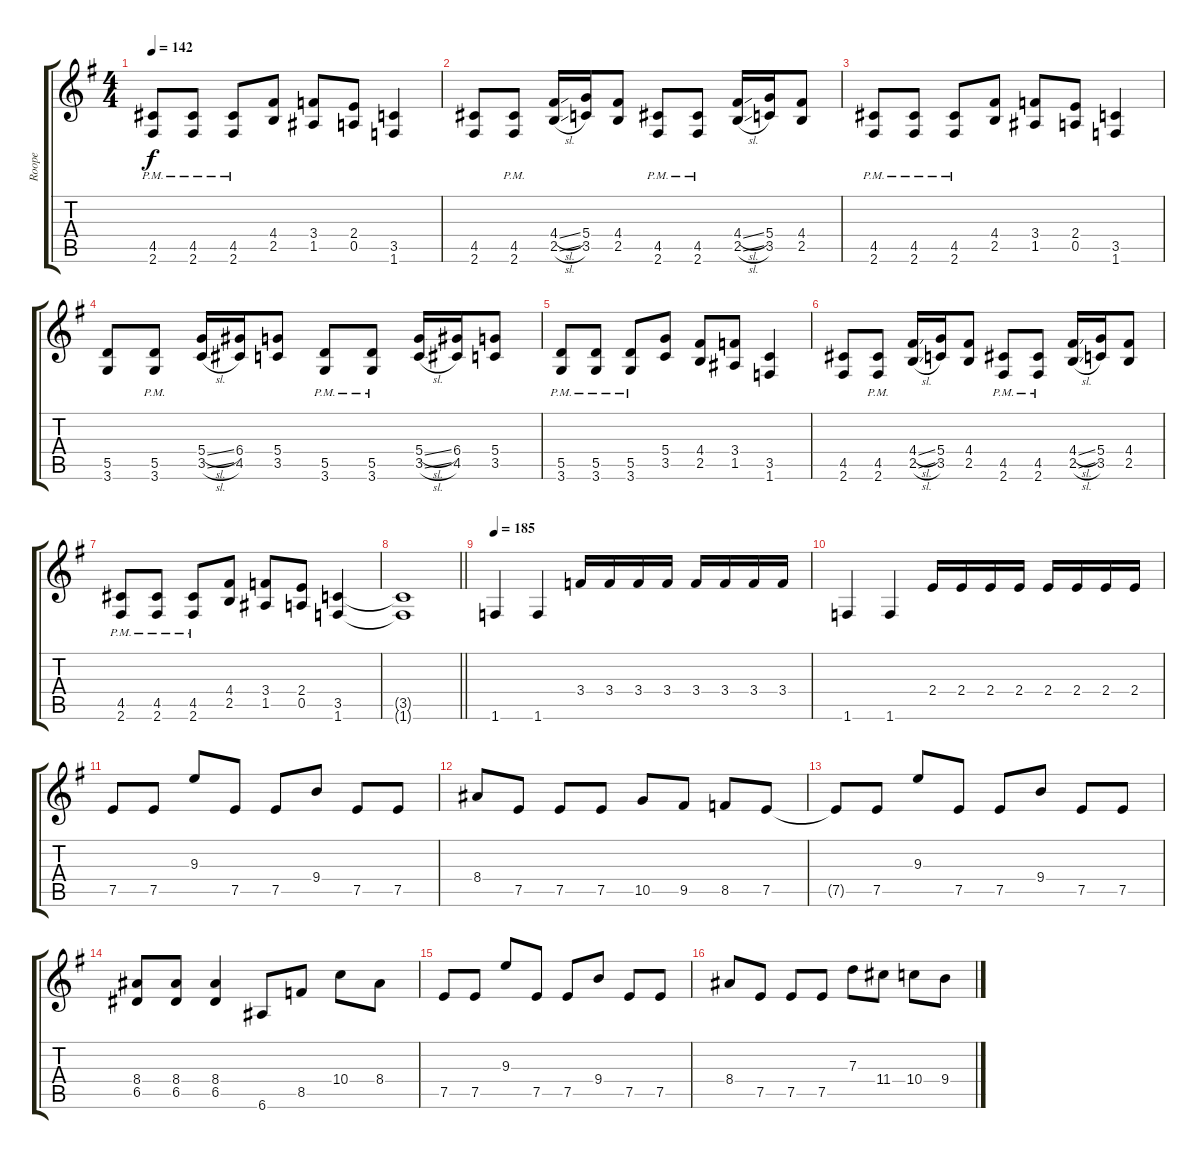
\track ("Roope" "Roope") {instrument distortionguitar}
\staff {score tabs}
\tuning (E4 B3 G3 D3 A2 E2) {hide}
\ts (4 4)
\tempo 142
\clef g2
\ks g
(4.5{pm} 2.6{pm}).8{dy f} (4.5{pm} 2.6{pm}).8 (4.5{pm} 2.6{pm}).8 (4.4 2.5).8 (3.4 1.5).8 (2.4 0.5).8 (3.5 1.6).4 |
(4.5 2.6).8 (4.5{pm} 2.6{pm}).8 (4.4{sl} 2.5{sl}).16 (5.4 3.5).16 (4.4 2.5).8 (4.5{pm} 2.6{pm}).8 (4.5{pm} 2.6{pm}).8 (4.4{sl} 2.5{sl}).16 (5.4 3.5).16 (4.4 2.5).8 |
(4.5{pm} 2.6{pm}).8 (4.5{pm} 2.6{pm}).8 (4.5{pm} 2.6{pm}).8 (4.4 2.5).8 (3.4 1.5).8 (2.4 0.5).8 (3.5 1.6).4 |
(5.5 3.6).8 (5.5{pm} 3.6{pm}).8 (5.4{sl} 3.5{sl}).16 (6.4 4.5).16 (5.4 3.5).8 (5.5{pm} 3.6{pm}).8 (5.5{pm} 3.6{pm}).8 (5.4{sl} 3.5{sl}).16 (6.4 4.5).16 (5.4 3.5).8 |
(5.5{pm} 3.6{pm}).8 (5.5{pm} 3.6{pm}).8 (5.5{pm} 3.6{pm}).8 (5.4 3.5).8 (4.4 2.5).8 (3.4 1.5).8 (3.5 1.6).4 |
(4.5 2.6).8 (4.5{pm} 2.6{pm}).8 (4.4{sl} 2.5{sl}).16 (5.4 3.5).16 (4.4 2.5).8 (4.5{pm} 2.6{pm}).8 (4.5{pm} 2.6{pm}).8 (4.4{sl} 2.5{sl}).16 (5.4 3.5).16 (4.4 2.5).8 |
(4.5{pm} 2.6{pm}).8 (4.5{pm} 2.6{pm}).8 (4.5{pm} 2.6{pm}).8 (4.4 2.5).8 (3.4 1.5).8 (2.4 0.5).8 (3.5 1.6).4 |
\barLineRight lightlight
(3.5{t} 1.6{t}).1 |
\tempo 185
1.6.4 1.6.4 3.4.16 3.4.16 3.4.16 3.4.16 3.4.16 3.4.16 3.4.16 3.4.16 |
1.6.4 1.6.4 2.4.16 2.4.16 2.4.16 2.4.16 2.4.16 2.4.16 2.4.16 2.4.16 |
7.5.8 7.5.8 9.3.8 7.5.8 7.5.8 9.4.8 7.5.8 7.5.8 |
8.4.8 7.5.8 7.5.8 7.5.8 10.5.8 9.5.8 8.5.8 7.5.8 |
7.5{t}.8 7.5.8 9.3.8 7.5.8 7.5.8 9.4.8 7.5.8 7.5.8 |
(8.4 6.5).8 (8.4 6.5).8 (8.4 6.5).4 6.6.8 8.5.8 10.4.8 8.4.8 |
7.5.8 7.5.8 9.3.8 7.5.8 7.5.8 9.4.8 7.5.8 7.5.8 |
8.4.8 7.5.8 7.5.8 7.5.8 7.3.8 11.4.8 10.4.8 9.4.8
